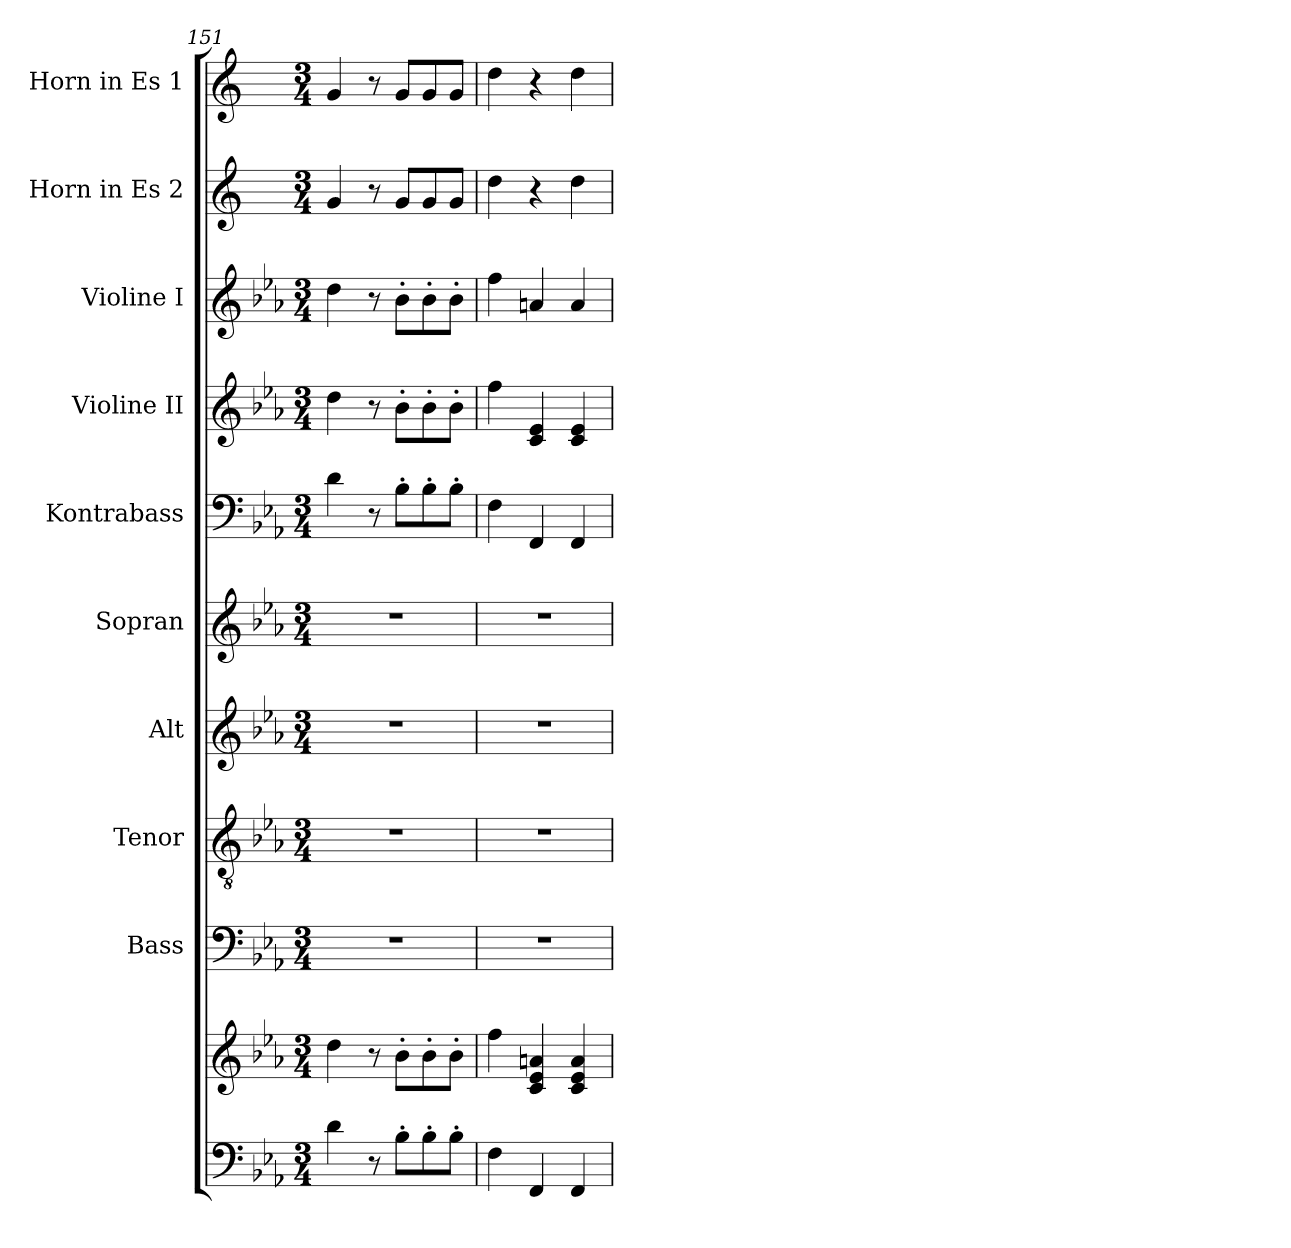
**kern	**kern	**kern	**kern	**kern	**kern	**kern	**kern	**kern	**kern	**kern
*part10	*part10	*part9	*part8	*part7	*part6	*part5	*part4	*part3	*part2	*part1
*staff11	*staff10	*staff9	*staff8	*staff7	*staff6	*staff5	*staff4	*staff3	*staff2	*staff1
*	*	*I"Bass	*I"Tenor	*I"Alt	*I"Sopran	*I"Kontrabass	*I"Violine II	*I"Violine I	*I"Horn in Es 2	*I"Horn in Es 1
*	*	*I'B.	*I'T.	*I'A.	*I'S.	*I'Kb.	*I'Vl. II	*I'Vl. I	*I'Hr. Es 2	*I'Hr. Es 1
*clefF4	*clefG2	*clefF4	*clefGv2	*clefG2	*clefG2	*clefF4	*clefG2	*clefG2	*clefG2	*clefG2
*	*	*	*	*	*	*ITrd7c12	*	*	*ITrd5c9	*ITrd5c9
*k[b-e-a-]	*k[b-e-a-]	*k[b-e-a-]	*k[b-e-a-]	*k[b-e-a-]	*k[b-e-a-]	*k[b-e-a-]	*k[b-e-a-]	*k[b-e-a-]	*k[b-e-a-]	*k[b-e-a-]
*E-:	*E-:	*E-:	*E-:	*E-:	*E-:	*E-:	*E-:	*E-:	*E-:	*E-:
*M3/4	*M3/4	*M3/4	*M3/4	*M3/4	*M3/4	*M3/4	*M3/4	*M3/4	*M3/4	*M3/4
=151	=151	=151	=151	=151	=151	=151	=151	=151	=151	=151
4d\	4dd\	2.r	2.r	2.r	2.r	4D\	4dd\	4dd\	4B-/	4B-/
8r	8r	.	.	.	.	8r	8r	8r	8r	8r
8B-'>\L	8b-'>\L	.	.	.	.	8BB-'>\L	8b-'>\L	8b-'>\L	8B-/L	8B-/L
8B-'>\	8b-'>\	.	.	.	.	8BB-'>\	8b-'>\	8b-'>\	8B-/	8B-/
8B-'>\J	8b-'>\J	.	.	.	.	8BB-'>\J	8b-'>\J	8b-'>\J	8B-/J	8B-/J
=152	=152	=152	=152	=152	=152	=152	=152	=152	=152	=152
4F\	4ff\	2.r	2.r	2.r	2.r	4FF\	4ff\	4ff\	4f\	4f\
4FF/	4c/ 4e-/ 4an/	.	.	.	.	4FFF/	4c/ 4e-/	4an/	4r	4r
4FF/	4c/ 4e-/ 4a/	.	.	.	.	4FFF/	4c/ 4e-/	4a/	4f\	4f\
=	=	=	=	=	=	=	=	=	=	=
*-	*-	*-	*-	*-	*-	*-	*-	*-	*-	*-
